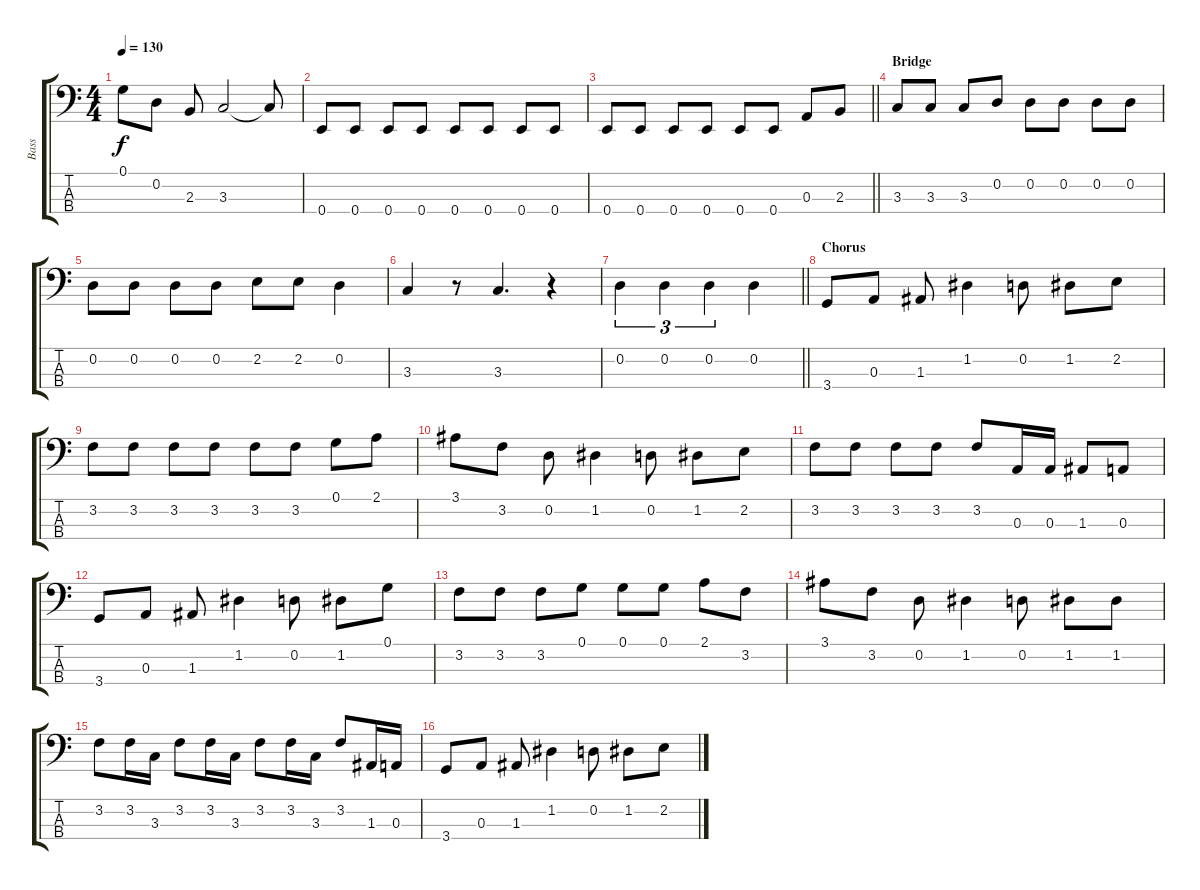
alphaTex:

\track ("Bass" "Bass") {instrument electricbassfinger}
\staff {score tabs}
\tuning (G2 D2 A1 E1) {hide}
\ts (4 4)
\tempo 130
\clef f4
\ks c
0.1.8{dy f} 0.2.8 2.3.8 3.3.2 3.3{t}.8 |
0.4.8 0.4.8 0.4.8 0.4.8 0.4.8 0.4.8 0.4.8 0.4.8 |
\barLineRight lightlight
0.4.8 0.4.8 0.4.8 0.4.8 0.4.8 0.4.8 0.3.8 2.3.8 |
\section ("" "Bridge")
3.3.8 3.3.8 3.3.8 0.2.8 0.2.8 0.2.8 0.2.8 0.2.8 |
0.2.8 0.2.8 0.2.8 0.2.8 2.2.8 2.2.8 0.2.4 |
3.3.4 r.8 3.3.4{d} r.4 |
\barLineRight lightlight
0.2.4{tu (3 2)} 0.2.4{tu (3 2)} 0.2.4{tu (3 2)} 0.2.4 |
\section ("" "Chorus")
3.4.8 0.3.8 1.3.8 1.2.4 0.2.8 1.2.8 2.2.8 |
3.2.8 3.2.8 3.2.8 3.2.8 3.2.8 3.2.8 0.1.8 2.1.8 |
3.1.8 3.2.8 0.2.8 1.2.4 0.2.8 1.2.8 2.2.8 |
3.2.8 3.2.8 3.2.8 3.2.8 3.2.8 0.3.16 0.3.16 1.3.8 0.3.8 |
3.4.8 0.3.8 1.3.8 1.2.4 0.2.8 1.2.8 0.1.8 |
3.2.8 3.2.8 3.2.8 0.1.8 0.1.8 0.1.8 2.1.8 3.2.8 |
3.1.8 3.2.8 0.2.8 1.2.4 0.2.8 1.2.8 1.2.8 |
3.2.8 3.2.16 3.3.16 3.2.8 3.2.16 3.3.16 3.2.8 3.2.16 3.3.16 3.2.8 1.3.16 0.3.16 |
3.4.8 0.3.8 1.3.8 1.2.4 0.2.8 1.2.8 2.2.8
